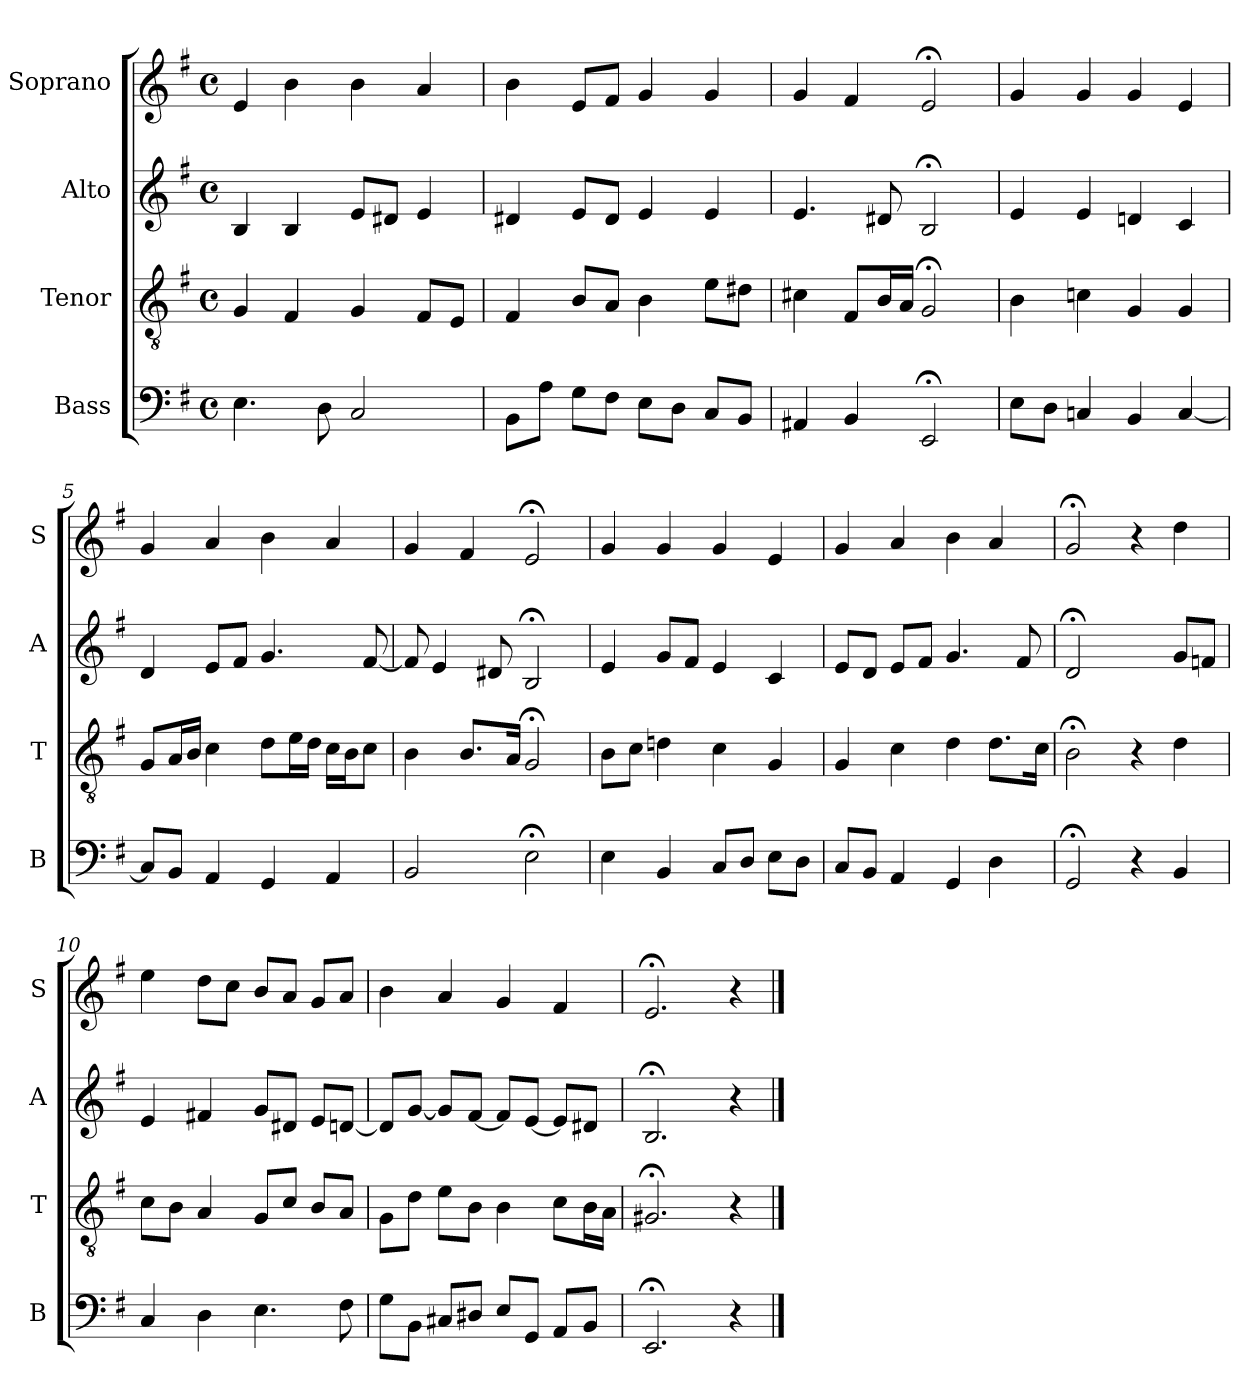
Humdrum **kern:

**kern	**kern	**kern	**kern
*part4	*part3	*part2	*part1
*staff4	*staff3	*staff2	*staff1
*I"Bass	*I"Tenor	*I"Alto	*I"Soprano
*I'B	*I'T	*I'A	*I'S
*clefF4	*clefGv2	*clefG2	*clefG2
*k[f#]	*k[f#]	*k[f#]	*k[f#]
*e:	*e:	*e:	*e:
*M4/4	*M4/4	*M4/4	*M4/4
*met(c)	*met(c)	*met(c)	*met(c)
*MM100	*MM100	*MM100	*MM100
=1	=1	=1	=1
4.E	4G	4B	4e
.	4F#	4B	4b
8D	.	.	.
2C	4G	8eL	4b
.	.	8d#XJ	.
.	8F#L	4e	4a
.	8EJ	.	.
=2	=2	=2	=2
8BBL	4F#	4d#X	4b
8AJ	.	.	.
8GL	8BL	8eL	8eL
8F#iJ	8AiJ	8d#iJ	8f#iJ
8EL	4B	4e	4g
8DJ	.	.	.
8CL	8eL	4e	4g
8BBJ	8d#XJ	.	.
=3	=3	=3	=3
4AA#X	4c#X	4.e	4g
4BB	8F#L	.	4f#
.	16BL	8d#X	.
.	16AJJ	.	.
2EE;<	2G;<	2B;<	2e;<
=4	=4	=4	=4
8EL	4B	4e	4g
8DJ	.	.	.
4Cn	4cn	4e	4g
4BB	4G	4dn	4g
[4C	4G	4c	4e
=5	=5	=5	=5
8CL]	8GL	4d	4g
8BBJ	16AL	.	.
.	16BJJ	.	.
4AA	4c	8eL	4a
.	.	8f#J	.
4GG	8dL	4.g	4b
.	16eL	.	.
.	16dJJ	.	.
4AA	16cLL	.	4a
.	16BJ	.	.
.	8cJ	[8f#	.
=6	=6	=6	=6
2BB	4B	8f#]	4g
.	.	4e	.
.	8.BL	.	4f#
.	.	8d#X	.
.	16AJk	.	.
2E;<	2G;<	2B;<	2e;<
=7	=7	=7	=7
4E	8BL	4e	4g
.	8cJ	.	.
4BB	4dn	8gL	4g
.	.	8f#J	.
8CL	4c	4e	4g
8DJ	.	.	.
8EL	4G	4c	4e
8DJ	.	.	.
=8	=8	=8	=8
8CL	4G	8eL	4g
8BBJ	.	8dJ	.
4AA	4c	8eL	4a
.	.	8f#J	.
4GG	4d	4.g	4b
4D	8.dL	.	4a
.	.	8f#	.
.	16cJk	.	.
=9	=9	=9	=9
2GG;<	2B;<	2d;<	2g;<
4r	4r	4ryy	4r
4BB	4d	8gL	4dd
.	.	8fnJ	.
=10	=10	=10	=10
4C	8cL	4e	4ee
.	8BJ	.	.
4D	4A	4f#X	8ddL
.	.	.	8ccJ
4.E	8GL	8gL	8bL
.	8cJ	8d#XJ	8aJ
.	8BL	8eL	8gL
8F#	8AJ	[8dnJ	8aJ
=11	=11	=11	=11
8GL	8GL	8dL]	4b
8BBJ	8dJ	[8gJ	.
8C#XL	8eL	8gL]	4a
8D#XJ	8BJ	[8f#J	.
8EL	4B	8f#L]	4g
8GGJ	.	[8eJ	.
8AAL	8cL	8eL]	4f#
8BBJ	16BL	8d#XJ	.
.	16AJJ	.	.
=12	=12	=12	=12
2.EE;<	2.G#X;<	2.B;<	2.e;<
4r	4r	4r	4r
==	==	==	==
*-	*-	*-	*-
